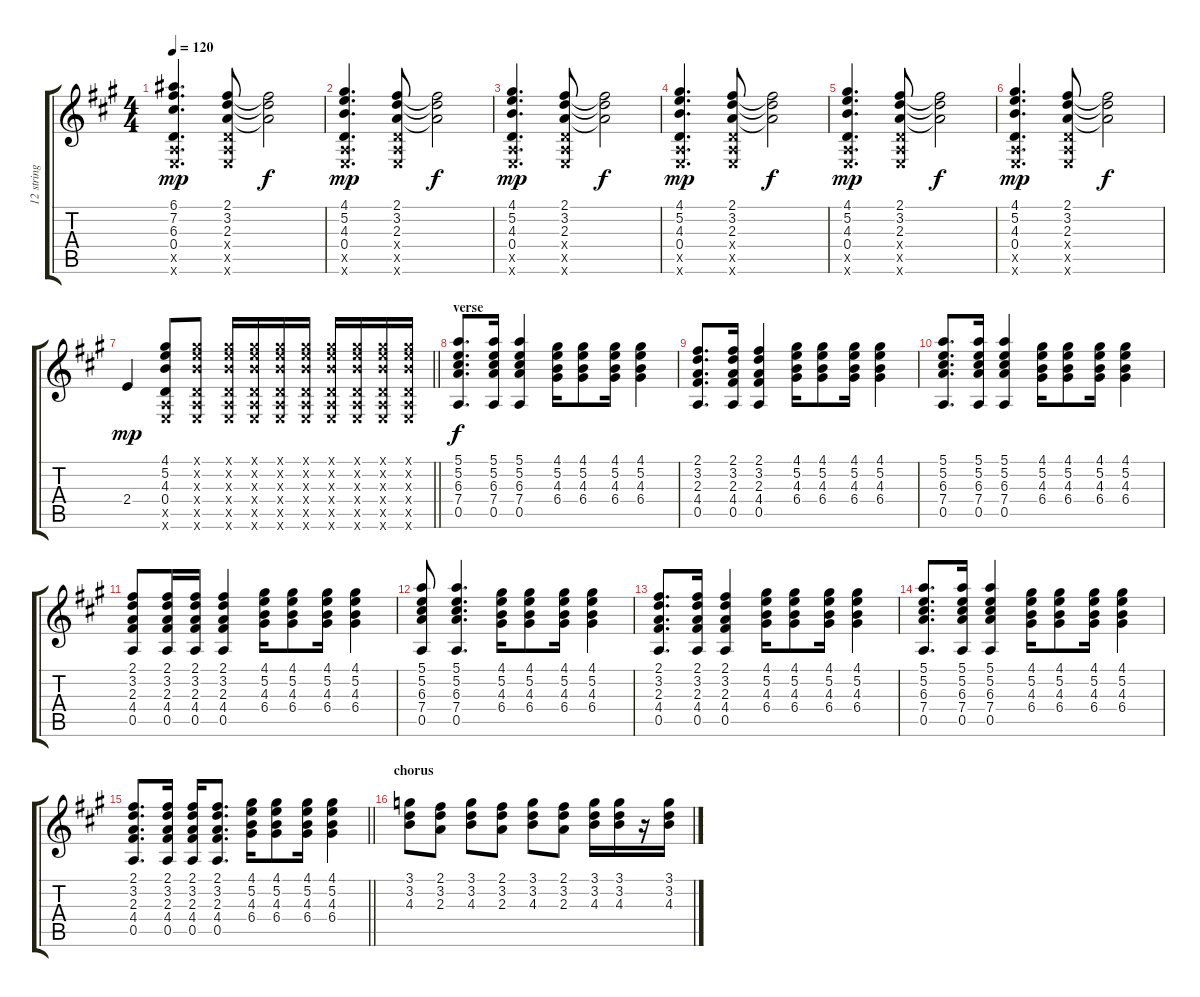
\track ("12 string acc. gtr" "12 string ") {instrument acousticguitarsteel}
\staff {score tabs}
\tuning (E4 B3 G3 D3 A2 E2) {hide}
\ts (4 4)
\tempo 120
\clef g2
\ks a
(6.1 7.2 6.3 0.4 0.5{x} 0.6{x}).4{d dy mp} (2.1 3.2 2.3 0.4{x} 0.5{x} 0.6{x}).8 (2.1{t} 3.2{t} 2.3{t}).2{dy f} |
(4.1 5.2 4.3 0.4 0.5{x} 0.6{x}).4{d dy mp} (2.1 3.2 2.3 0.4{x} 0.5{x} 0.6{x}).8 (2.1{t} 3.2{t} 2.3{t}).2{dy f} |
(4.1 5.2 4.3 0.4 0.5{x} 0.6{x}).4{d dy mp} (2.1 3.2 2.3 0.4{x} 0.5{x} 0.6{x}).8 (2.1{t} 3.2{t} 2.3{t}).2{dy f} |
(4.1 5.2 4.3 0.4 0.5{x} 0.6{x}).4{d dy mp} (2.1 3.2 2.3 0.4{x} 0.5{x} 0.6{x}).8 (2.1{t} 3.2{t} 2.3{t}).2{dy f} |
(4.1 5.2 4.3 0.4 0.5{x} 0.6{x}).4{d dy mp} (2.1 3.2 2.3 0.4{x} 0.5{x} 0.6{x}).8 (2.1{t} 3.2{t} 2.3{t}).2{dy f} |
(4.1 5.2 4.3 0.4 0.5{x} 0.6{x}).4{d dy mp} (2.1 3.2 2.3 0.4{x} 0.5{x} 0.6{x}).8 (2.1{t} 3.2{t} 2.3{t}).2{dy f} |
\barLineRight lightlight
2.4.4{dy mp} (4.1 5.2 4.3 0.4 0.5{x} 0.6{x}).8 (4.1{x} 5.2{x} 4.3{x} 0.4{x} 0.5{x} 0.6{x}).8 (4.1{x} 5.2{x} 4.3{x} 0.4{x} 0.5{x} 0.6{x}).16 (4.1{x} 5.2{x} 4.3{x} 0.4{x} 0.5{x} 0.6{x}).16 (4.1{x} 5.2{x} 4.3{x} 0.4{x} 0.5{x} 0.6{x}).16 (4.1{x} 5.2{x} 4.3{x} 0.4{x} 0.5{x} 0.6{x}).16 (4.1{x} 5.2{x} 4.3{x} 0.4{x} 0.5{x} 0.6{x}).16 (4.1{x} 5.2{x} 4.3{x} 0.4{x} 0.5{x} 0.6{x}).16 (4.1{x} 5.2{x} 4.3{x} 0.4{x} 0.5{x} 0.6{x}).16 (4.1{x} 5.2{x} 4.3{x} 0.4{x} 0.5{x} 0.6{x}).16 |
\section ("" "verse")
(5.1 5.2 6.3 7.4 0.5).8{d dy f} (5.1 5.2 6.3 7.4 0.5).16 (5.1 5.2 6.3 7.4 0.5).4 (4.1 5.2 4.3 6.4).16 (4.1 5.2 4.3 6.4).8 (4.1 5.2 4.3 6.4).16 (4.1 5.2 4.3 6.4).4 |
(2.1 3.2 2.3 4.4 0.5).8{d} (2.1 3.2 2.3 4.4 0.5).16 (2.1 3.2 2.3 4.4 0.5).4 (4.1 5.2 4.3 6.4).16 (4.1 5.2 4.3 6.4).8 (4.1 5.2 4.3 6.4).16 (4.1 5.2 4.3 6.4).4 |
(5.1 5.2 6.3 7.4 0.5).8{d} (5.1 5.2 6.3 7.4 0.5).16 (5.1 5.2 6.3 7.4 0.5).4 (4.1 5.2 4.3 6.4).16 (4.1 5.2 4.3 6.4).8 (4.1 5.2 4.3 6.4).16 (4.1 5.2 4.3 6.4).4 |
(2.1 3.2 2.3 4.4 0.5).8 (2.1 3.2 2.3 4.4 0.5).16 (2.1 3.2 2.3 4.4 0.5).16 (2.1 3.2 2.3 4.4 0.5).4 (4.1 5.2 4.3 6.4).16 (4.1 5.2 4.3 6.4).8 (4.1 5.2 4.3 6.4).16 (4.1 5.2 4.3 6.4).4 |
(5.1 5.2 6.3 7.4 0.5).8 (5.1 5.2 6.3 7.4 0.5).4{d} (4.1 5.2 4.3 6.4).16 (4.1 5.2 4.3 6.4).8 (4.1 5.2 4.3 6.4).16 (4.1 5.2 4.3 6.4).4 |
(2.1 3.2 2.3 4.4 0.5).8{d} (2.1 3.2 2.3 4.4 0.5).16 (2.1 3.2 2.3 4.4 0.5).4 (4.1 5.2 4.3 6.4).16 (4.1 5.2 4.3 6.4).8 (4.1 5.2 4.3 6.4).16 (4.1 5.2 4.3 6.4).4 |
(5.1 5.2 6.3 7.4 0.5).8{d} (5.1 5.2 6.3 7.4 0.5).16 (5.1 5.2 6.3 7.4 0.5).4 (4.1 5.2 4.3 6.4).16 (4.1 5.2 4.3 6.4).8 (4.1 5.2 4.3 6.4).16 (4.1 5.2 4.3 6.4).4 |
\barLineRight lightlight
(2.1 3.2 2.3 4.4 0.5).8{d} (2.1 3.2 2.3 4.4 0.5).16 (2.1 3.2 2.3 4.4 0.5).16 (2.1 3.2 2.3 4.4 0.5).8{d} (4.1 5.2 4.3 6.4).16 (4.1 5.2 4.3 6.4).8 (4.1 5.2 4.3 6.4).16 (4.1 5.2 4.3 6.4).4 |
\section ("" "chorus")
(3.1 3.2 4.3).8 (2.1 3.2 2.3).8 (3.1 3.2 4.3).8 (2.1 3.2 2.3).8 (3.1 3.2 4.3).8 (2.1 3.2 2.3).8 (3.1 3.2 4.3).16 (3.1 3.2 4.3).16 r.16 (3.1 3.2 4.3).16
